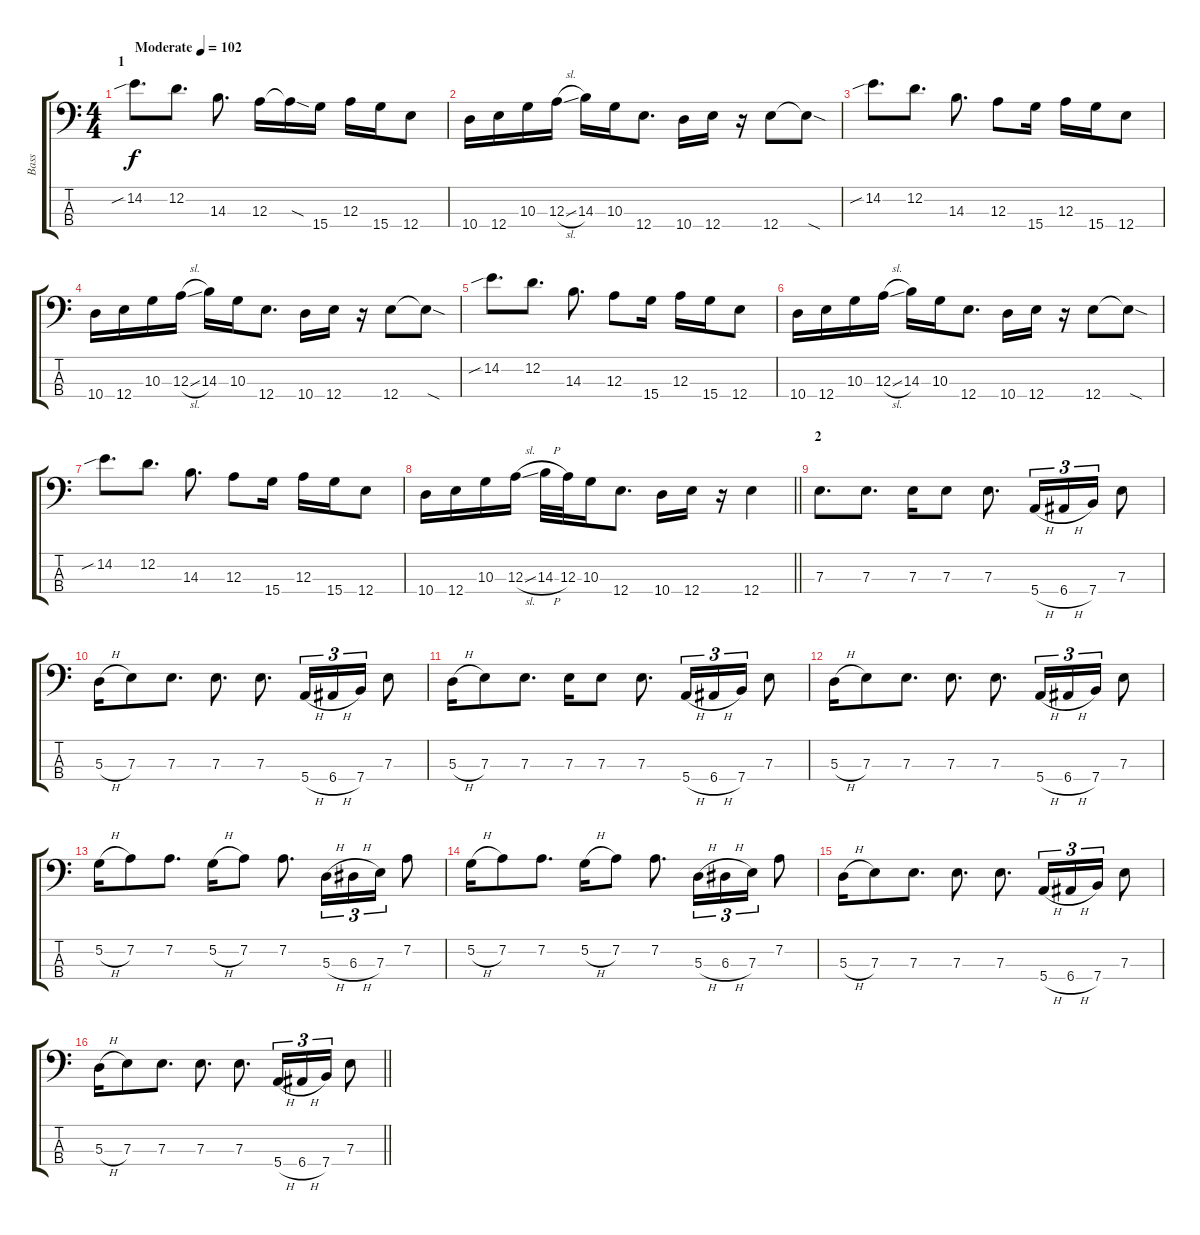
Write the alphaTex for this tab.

\track ("Bass" "Bass") {instrument electricbassfinger}
\staff {score tabs}
\tuning (G2 D2 A1 E1) {hide}
\ts (4 4)
\section ("" "1")
\tempo (102 "Moderate")
\clef f4
\ks c
14.2{sib}.8{d dy f instrument electricbassfinger} 12.2.8{d} 14.3.8{d} 12.3.16 12.3{sod t}.16 15.4.16 12.3.16 15.4.16 12.4.8 |
10.4.16 12.4.16 10.3.16 12.3{sl}.16 14.3.16 10.3.16 12.4.8{d} 10.4.16 12.4.16 r.16 12.4.8 12.4{sod t}.8 |
14.2{sib}.8{d} 12.2.8{d} 14.3.8{d} 12.3.8 15.4.16 12.3.16 15.4.16 12.4.8 |
10.4.16 12.4.16 10.3.16 12.3{sl}.16 14.3.16 10.3.16 12.4.8{d} 10.4.16 12.4.16 r.16 12.4.8 12.4{sod t}.8 |
14.2{sib}.8{d} 12.2.8{d} 14.3.8{d} 12.3.8 15.4.16 12.3.16 15.4.16 12.4.8 |
10.4.16 12.4.16 10.3.16 12.3{sl}.16 14.3.16 10.3.16 12.4.8{d} 10.4.16 12.4.16 r.16 12.4.8 12.4{sod t}.8 |
14.2{sib}.8{d} 12.2.8{d} 14.3.8{d} 12.3.8 15.4.16 12.3.16 15.4.16 12.4.8 |
\barLineRight lightlight
10.4.16 12.4.16 10.3.16 12.3{sl}.16 14.3{h}.32 12.3.32 10.3.16 12.4.8{d} 10.4.16 12.4.16 r.16 12.4.4 |
\section ("" "2")
7.3.8{d} 7.3.8{d} 7.3.16 7.3.8 7.3.8{d} 5.4{h}.16{tu (3 2)} 6.4{h}.16{tu (3 2)} 7.4.16{tu (3 2)} 7.3.8 |
5.3{h}.16 7.3.8 7.3.8{d} 7.3.8{d} 7.3.8{d} 5.4{h}.16{tu (3 2)} 6.4{h}.16{tu (3 2)} 7.4.16{tu (3 2)} 7.3.8 |
5.3{h}.16 7.3.8 7.3.8{d} 7.3.16 7.3.8 7.3.8{d} 5.4{h}.16{tu (3 2)} 6.4{h}.16{tu (3 2)} 7.4.16{tu (3 2)} 7.3.8 |
5.3{h}.16 7.3.8 7.3.8{d} 7.3.8{d} 7.3.8{d} 5.4{h}.16{tu (3 2)} 6.4{h}.16{tu (3 2)} 7.4.16{tu (3 2)} 7.3.8 |
5.2{h}.16 7.2.8 7.2.8{d} 5.2{h}.16 7.2.8 7.2.8{d} 5.3{h}.16{tu (3 2)} 6.3{h}.16{tu (3 2)} 7.3.16{tu (3 2)} 7.2.8 |
5.2{h}.16 7.2.8 7.2.8{d} 5.2{h}.16 7.2.8 7.2.8{d} 5.3{h}.16{tu (3 2)} 6.3{h}.16{tu (3 2)} 7.3.16{tu (3 2)} 7.2.8 |
5.3{h}.16 7.3.8 7.3.8{d} 7.3.8{d} 7.3.8{d} 5.4{h}.16{tu (3 2)} 6.4{h}.16{tu (3 2)} 7.4.16{tu (3 2)} 7.3.8 |
\barLineRight lightlight
5.3{h}.16 7.3.8 7.3.8{d} 7.3.8{d} 7.3.8{d} 5.4{h}.16{tu (3 2)} 6.4{h}.16{tu (3 2)} 7.4.16{tu (3 2)} 7.3.8
